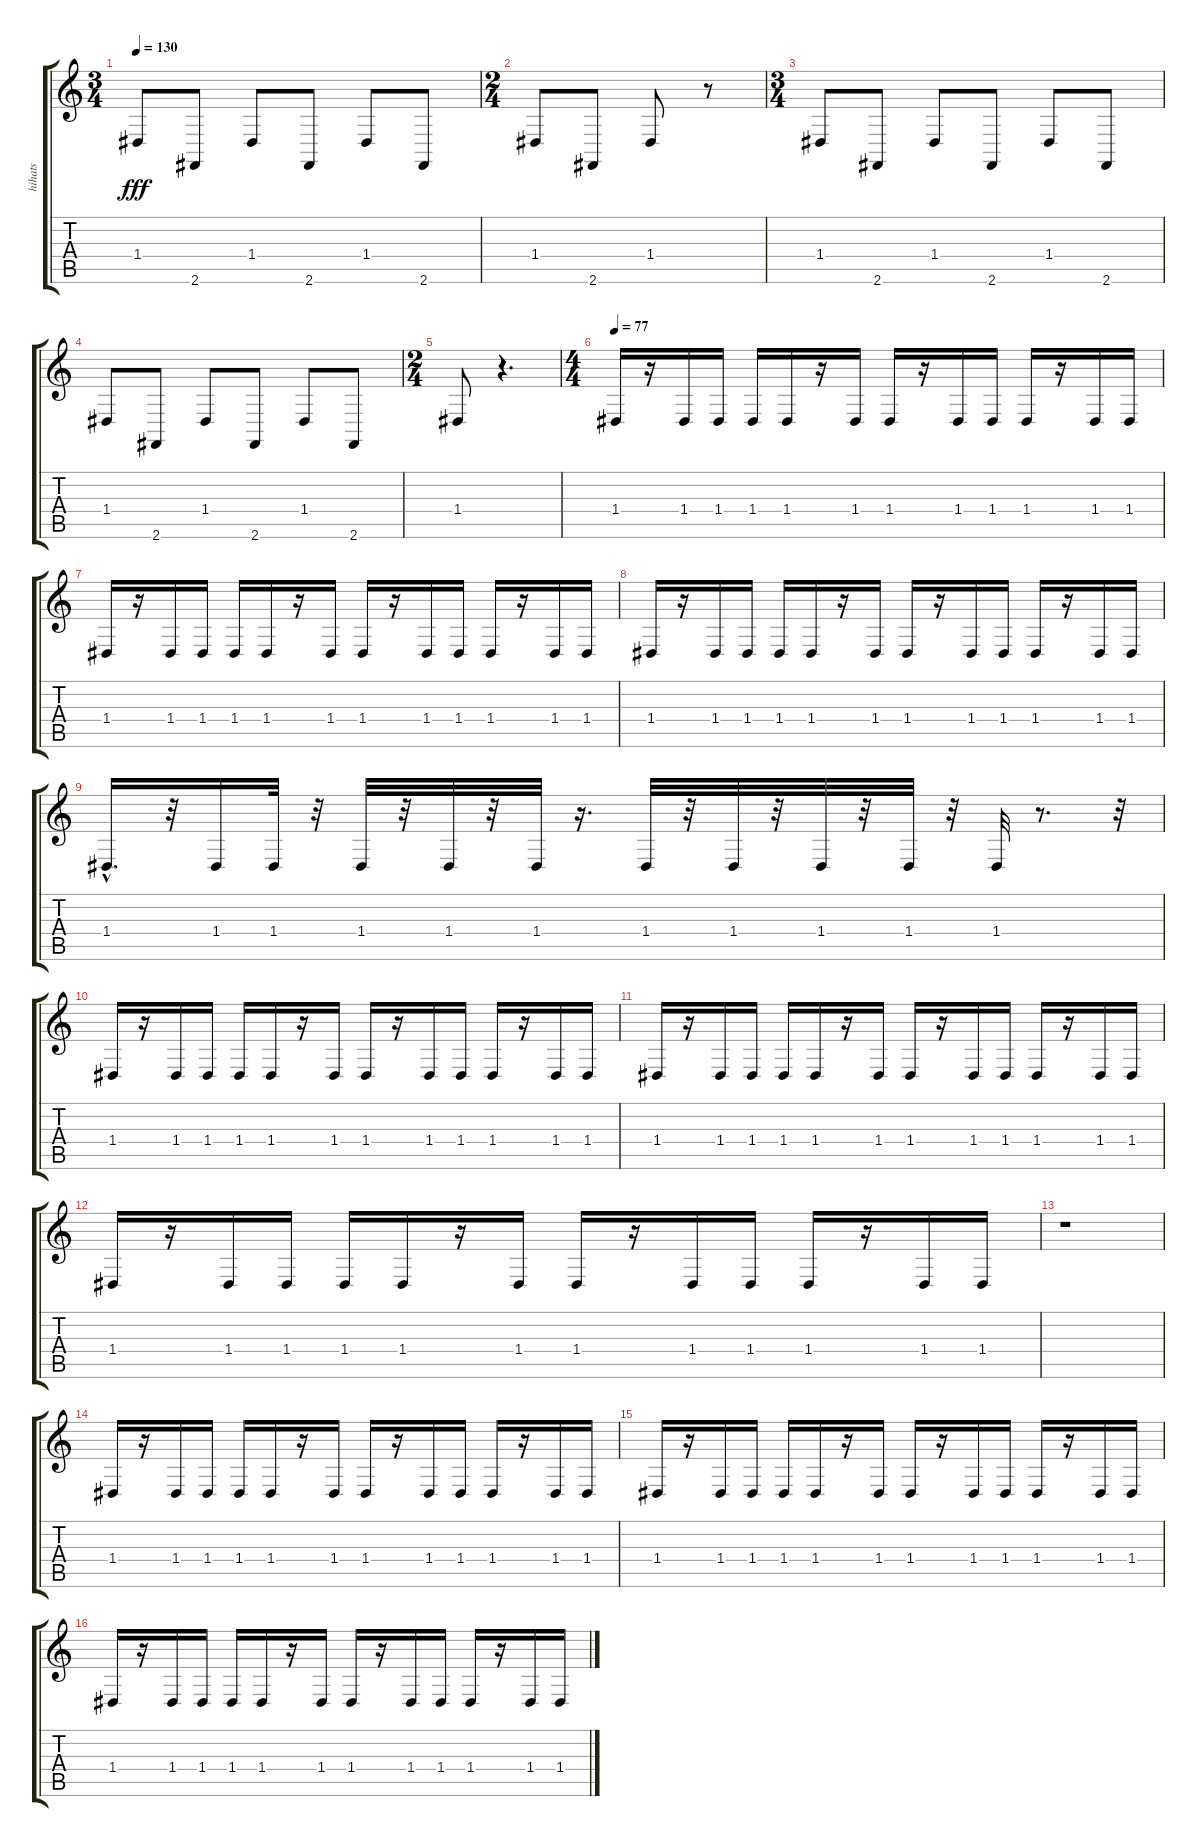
\track ("hihats" "hihats") {instrument drawbarorgan}
\staff {score tabs}
\tuning (E4 B3 G3 D3 A2 E2) {hide}
\ts (3 4)
\tempo 130
\clef g2
\ks c
1.4.8{dy fff} 2.6.8 1.4.8 2.6.8 1.4.8 2.6.8 |
\ts (2 4)
1.4.8 2.6.8 1.4.8 r.8 |
\ts (3 4)
1.4.8 2.6.8 1.4.8 2.6.8 1.4.8 2.6.8 |
1.4.8 2.6.8 1.4.8 2.6.8 1.4.8 2.6.8 |
\ts (2 4)
1.4.8 r.4{d} |
\ts (4 4)
\tempo 77
1.4.16 r.16 1.4.16 1.4.16 1.4.16 1.4.16 r.16 1.4.16 1.4.16 r.16 1.4.16 1.4.16 1.4.16 r.16 1.4.16 1.4.16 |
1.4.16 r.16 1.4.16 1.4.16 1.4.16 1.4.16 r.16 1.4.16 1.4.16 r.16 1.4.16 1.4.16 1.4.16 r.16 1.4.16 1.4.16 |
1.4.16 r.16 1.4.16 1.4.16 1.4.16 1.4.16 r.16 1.4.16 1.4.16 r.16 1.4.16 1.4.16 1.4.16 r.16 1.4.16 1.4.16 |
1.4{hac}.16{d} r.32 1.4.16 1.4.32 r.32 1.4.32 r.32 1.4.32 r.32 1.4.32 r.16{d} 1.4.32 r.32 1.4.32 r.32 1.4.32 r.32 1.4.32 r.32 1.4.32 r.8{d} r.32 |
1.4.16 r.16 1.4.16 1.4.16 1.4.16 1.4.16 r.16 1.4.16 1.4.16 r.16 1.4.16 1.4.16 1.4.16 r.16 1.4.16 1.4.16 |
1.4.16 r.16 1.4.16 1.4.16 1.4.16 1.4.16 r.16 1.4.16 1.4.16 r.16 1.4.16 1.4.16 1.4.16 r.16 1.4.16 1.4.16 |
1.4.16 r.16 1.4.16 1.4.16 1.4.16 1.4.16 r.16 1.4.16 1.4.16 r.16 1.4.16 1.4.16 1.4.16 r.16 1.4.16 1.4.16 |
r.1 |
1.4.16 r.16 1.4.16 1.4.16 1.4.16 1.4.16 r.16 1.4.16 1.4.16 r.16 1.4.16 1.4.16 1.4.16 r.16 1.4.16 1.4.16 |
1.4.16 r.16 1.4.16 1.4.16 1.4.16 1.4.16 r.16 1.4.16 1.4.16 r.16 1.4.16 1.4.16 1.4.16 r.16 1.4.16 1.4.16 |
1.4.16 r.16 1.4.16 1.4.16 1.4.16 1.4.16 r.16 1.4.16 1.4.16 r.16 1.4.16 1.4.16 1.4.16 r.16 1.4.16 1.4.16
